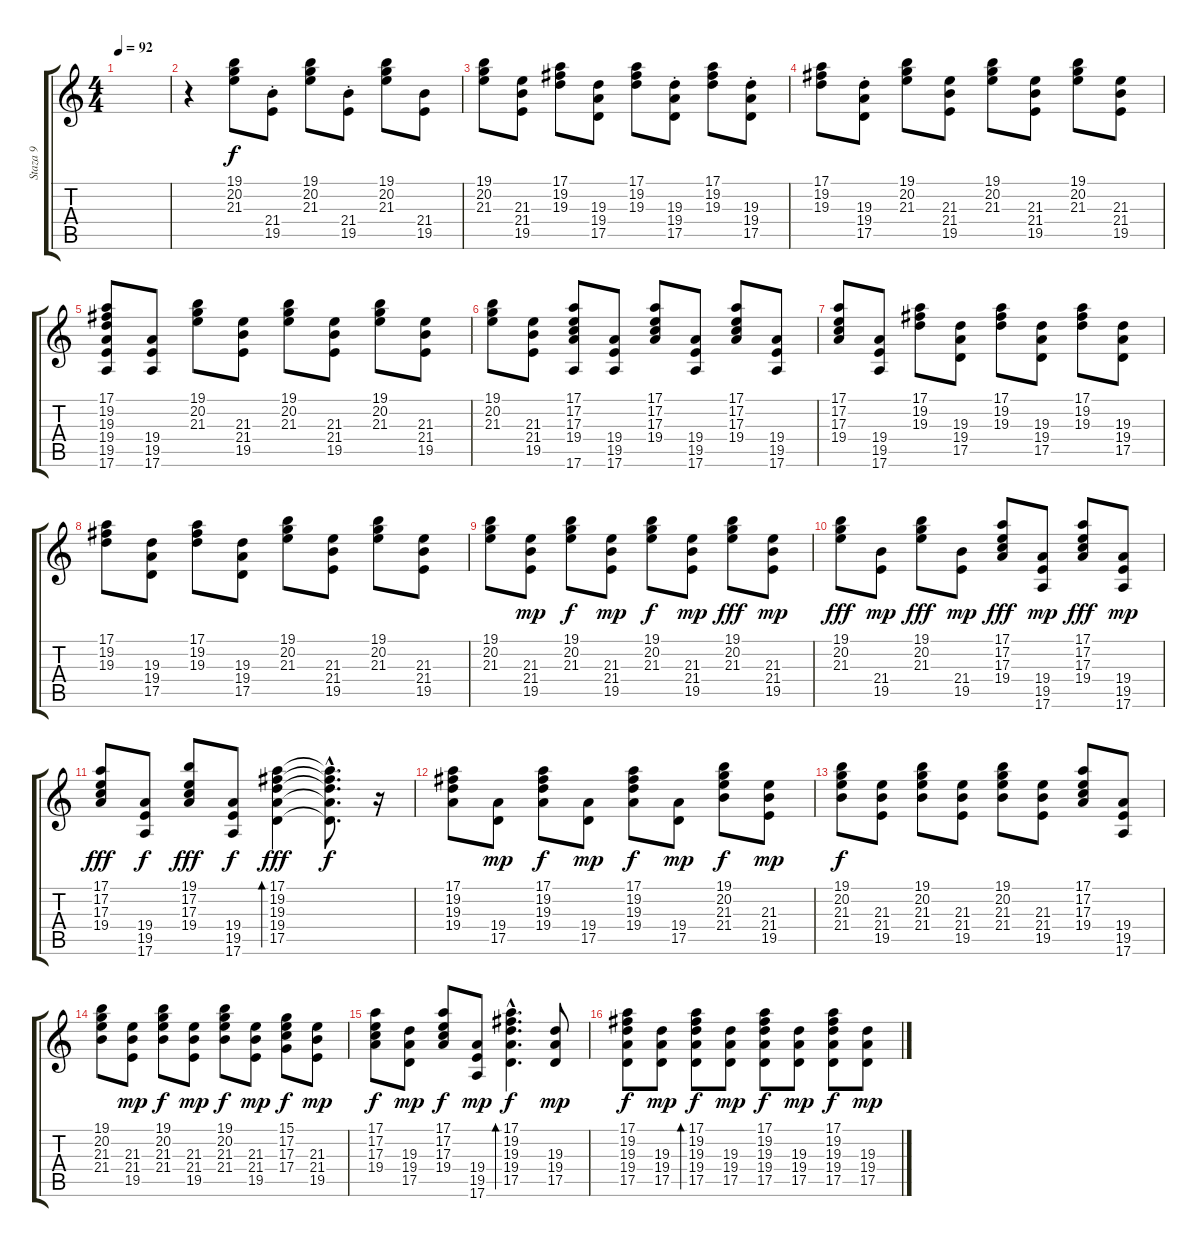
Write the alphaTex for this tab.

\track ("Staza 9" "Staza 9") {instrument acousticgrandpiano}
\staff {score tabs}
\tuning (E4 B3 G3 D3 A2 E2) {hide}
\ts (4 4)
\tempo 92
\clef g2
\ks c
|
r.4 (19.1 20.2 21.3).8 (21.4{st} 19.5{st}).8 (19.1 20.2 21.3).8 (21.4{st} 19.5{st}).8 (19.1 20.2 21.3).8 (21.4 19.5).8 |
(19.1 20.2 21.3).8 (21.3 21.4 19.5).8 (17.1 19.2 19.3).8 (19.3 19.4 17.5).8 (17.1 19.2 19.3).8 (19.3{st} 19.4{st} 17.5{st}).8 (17.1 19.2 19.3).8 (19.3{st} 19.4{st} 17.5{st}).8 |
(17.1 19.2 19.3).8 (19.3{st} 19.4{st} 17.5{st}).8 (19.1 20.2 21.3).8 (21.3 21.4 19.5).8 (19.1 20.2 21.3).8 (21.3 21.4 19.5).8 (19.1 20.2 21.3).8 (21.3 21.4 19.5).8 |
(17.1 19.2 19.3 19.4 19.5 17.6).8 (19.4 19.5 17.6).8 (19.1 20.2 21.3).8 (21.3 21.4 19.5).8 (19.1 20.2 21.3).8 (21.3 21.4 19.5).8 (19.1 20.2 21.3).8 (21.3 21.4 19.5).8 |
(19.1 20.2 21.3).8 (21.3 21.4 19.5).8 (17.1 17.2 17.3 19.4 17.6).8 (19.4 19.5 17.6).8 (17.1 17.2 17.3 19.4).8 (19.4 19.5 17.6).8 (17.1 17.2 17.3 19.4).8 (19.4 19.5 17.6).8 |
(17.1 17.2 17.3 19.4).8 (19.4 19.5 17.6).8 (17.1 19.2 19.3).8 (19.3 19.4 17.5).8 (17.1 19.2 19.3).8 (19.3 19.4 17.5).8 (17.1 19.2 19.3).8 (19.3 19.4 17.5).8 |
(17.1 19.2 19.3).8 (19.3 19.4 17.5).8 (17.1 19.2 19.3).8 (19.3 19.4 17.5).8 (19.1 20.2 21.3).8 (21.3 21.4 19.5).8 (19.1 20.2 21.3).8 (21.3 21.4 19.5).8 |
(19.1 20.2 21.3).8 (21.3 21.4 19.5).8{dy mp} (19.1 20.2 21.3).8{dy f} (21.3 21.4 19.5).8{dy mp} (19.1 20.2 21.3).8{dy f} (21.3 21.4 19.5).8{dy mp} (19.1 20.2 21.3).8{dy fff} (21.3 21.4 19.5).8{dy mp} |
(19.1 20.2 21.3).8{dy fff} (21.4 19.5).8{dy mp} (19.1 20.2 21.3).8{dy fff} (21.4 19.5).8{dy mp} (17.1 17.2 17.3 19.4).8{dy fff} (19.4 19.5 17.6).8{dy mp} (17.1 17.2 17.3 19.4).8{dy fff} (19.4 19.5 17.6).8{dy mp} |
(17.1 17.2 17.3 19.4).8{dy fff} (19.4 19.5 17.6).8{dy f} (19.1 17.2 17.3 19.4).8{dy fff} (19.4 19.5 17.6).8{dy f} (17.1 19.2 19.3 19.4 17.5).4{bd 240 dy fff} (17.1{hac t} 19.2{hac t} 19.3{hac t} 19.4{hac t} 17.5{hac t}).8{d dy f} r.16 |
(17.1 19.2 19.3 19.4).8 (19.4 17.5).8{dy mp} (17.1 19.2 19.3 19.4).8{dy f} (19.4 17.5).8{dy mp} (17.1 19.2 19.3 19.4).8{dy f} (19.4 17.5).8{dy mp} (19.1 20.2 21.3 21.4).8{dy f} (21.3 21.4 19.5).8{dy mp} |
(19.1 20.2 21.3 21.4).8{dy f} (21.3 21.4 19.5).8 (19.1 20.2 21.3 21.4).8 (21.3 21.4 19.5).8 (19.1 20.2 21.3 21.4).8 (21.3 21.4 19.5).8 (17.1 17.2 17.3 19.4).8 (19.4 19.5 17.6).8 |
(19.1 20.2 21.3 21.4).8 (21.3 21.4 19.5).8{dy mp} (19.1 20.2 21.3 21.4).8{dy f} (21.3 21.4 19.5).8{dy mp} (19.1 20.2 21.3 21.4).8{dy f} (21.3 21.4 19.5).8{dy mp} (15.1 17.2 17.3 17.4).8{dy f} (21.3 21.4 19.5).8{dy mp} |
(17.1 17.2 17.3 19.4).8{dy f} (19.3 19.4 17.5).8{dy mp} (17.1 17.2 17.3 19.4).8{dy f} (19.4 19.5 17.6).8{dy mp} (17.1{hac} 19.2{hac} 19.3{hac} 19.4{hac} 17.5{hac}).4{d bd 240 dy f} (19.3 19.4 17.5).8{dy mp} |
(17.1 19.2 19.3 19.4 17.5).8{dy f} (19.3 19.4 17.5).8{dy mp} (17.1 19.2 19.3 19.4 17.5).8{bd 240 dy f} (19.3 19.4 17.5).8{dy mp} (17.1 19.2 19.3 19.4 17.5).8{dy f} (19.3 19.4 17.5).8{dy mp} (17.1 19.2 19.3 19.4 17.5).8{dy f} (19.3 19.4 17.5).8{dy mp}
